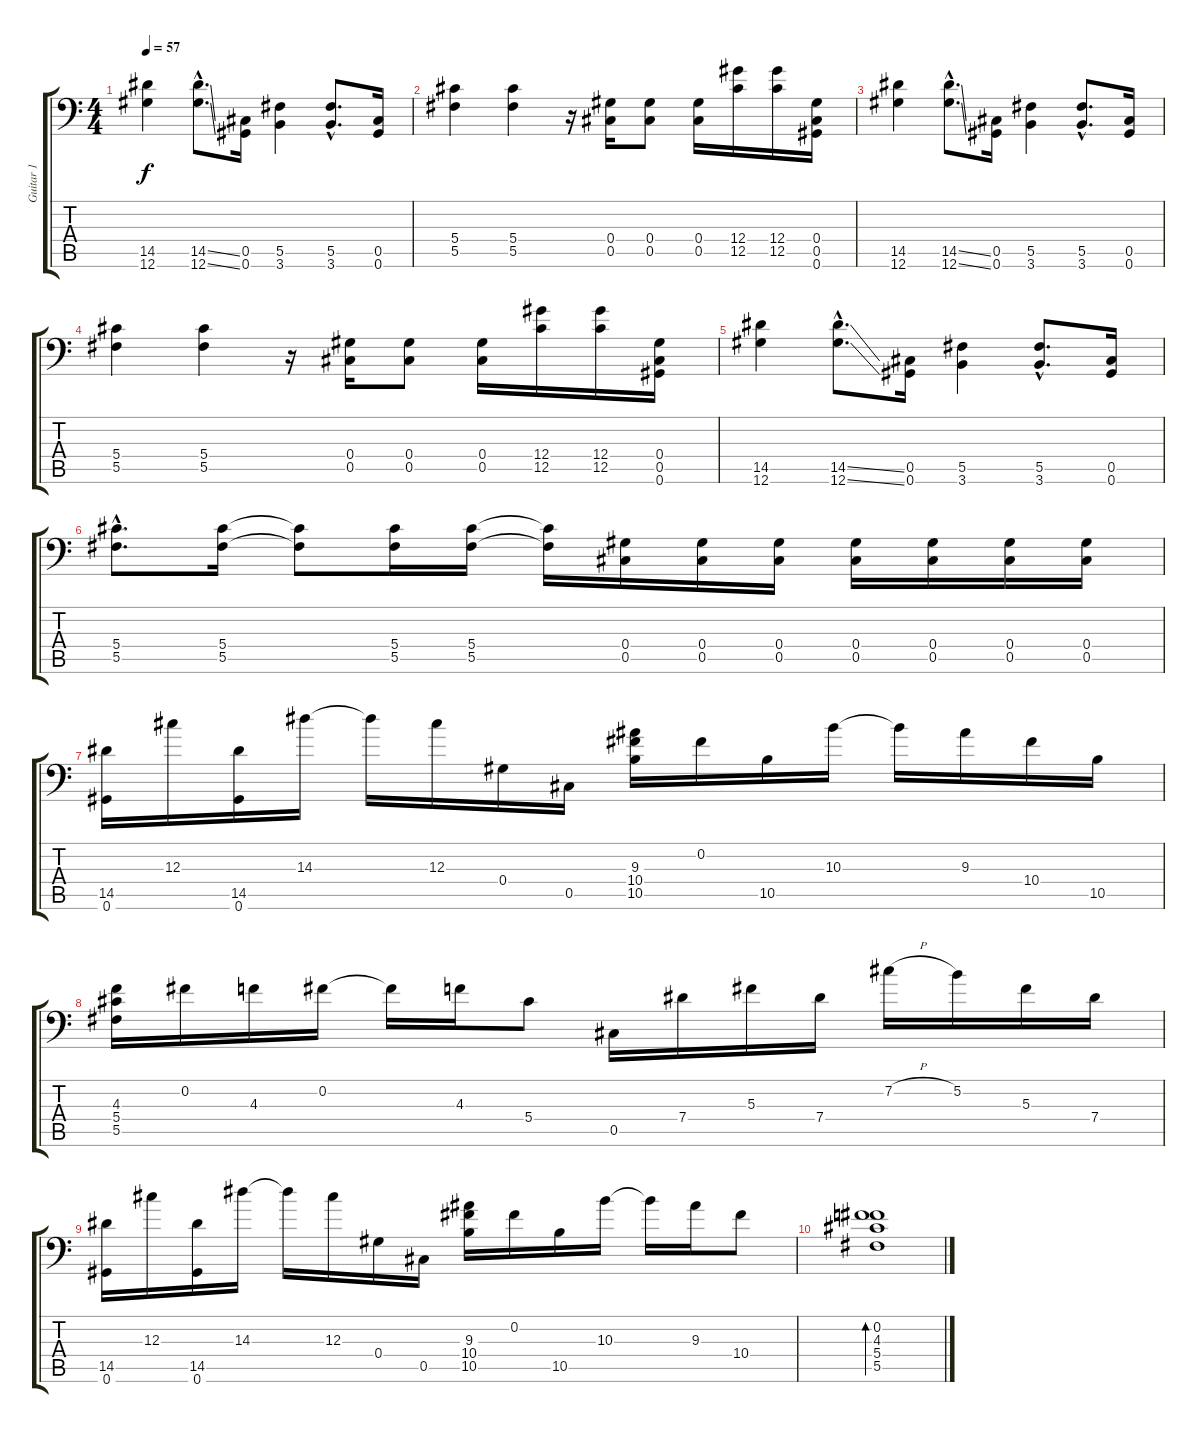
\track ("Guitar 1" "Guitar 1") {instrument electricguitarclean}
\staff {score tabs}
\tuning (Bb3 Gb3 Db3 Ab2 Db2 Ab1) {hide}
\ts (4 4)
\tempo 57
\clef f4
\ks c
(14.5 12.6).4{dy f} (14.5{ss hac} 12.6{ss hac}).8{d} (0.5 0.6).16 (5.5 3.6).4 (5.5{hac} 3.6{hac}).8{d} (0.5 0.6).16 |
(5.4 5.5).4 (5.4 5.5).4 r.16 (0.4 0.5).16 (0.4 0.5).8 (0.4 0.5).16 (12.4 12.5).16 (12.4 12.5).16 (0.4 0.5 0.6).16 |
(14.5 12.6).4 (14.5{ss hac} 12.6{ss hac}).8{d} (0.5 0.6).16 (5.5 3.6).4 (5.5{hac} 3.6{hac}).8{d} (0.5 0.6).16 |
(5.4 5.5).4 (5.4 5.5).4 r.16 (0.4 0.5).16 (0.4 0.5).8 (0.4 0.5).16 (12.4 12.5).16 (12.4 12.5).16 (0.4 0.5 0.6).16 |
(14.5 12.6).4 (14.5{ss hac} 12.6{ss hac}).8{d} (0.5 0.6).16 (5.5 3.6).4 (5.5{hac} 3.6{hac}).8{d} (0.5 0.6).16 |
(5.4{hac} 5.5{hac}).8{d} (5.4 5.5).16 (5.4{t} 5.5{t}).8 (5.4 5.5).16 (5.4 5.5).16 (5.4{t} 5.5{t}).16 (0.4 0.5).16 (0.4 0.5).16 (0.4 0.5).16 (0.4 0.5).16 (0.4 0.5).16 (0.4 0.5).16 (0.4 0.5).16 |
(14.5 0.6).16 12.3.16 (14.5 0.6).16 14.3.16 14.3{t}.16 12.3.16 0.4.16 0.5.16 (9.3 10.4 10.5).16 0.2.16 10.5.16 10.3.16 10.3{t}.16 9.3.16 10.4.16 10.5.16 |
(4.3 5.4 5.5).16 0.2.16 4.3.16 0.2.16 0.2{t}.16 4.3.16 5.4.8 0.5.16 7.4.16 5.3.16 7.4.16 7.2{h}.16 5.2.16 5.3.16 7.4.16 |
(14.5 0.6).16 12.3.16 (14.5 0.6).16 14.3.16 14.3{t}.16 12.3.16 0.4.16 0.5.16 (9.3 10.4 10.5).16 0.2.16 10.5.16 10.3.16 10.3{t}.16 9.3.16 10.4.8 |
(0.2 4.3 5.4 5.5).1{bd 120}
